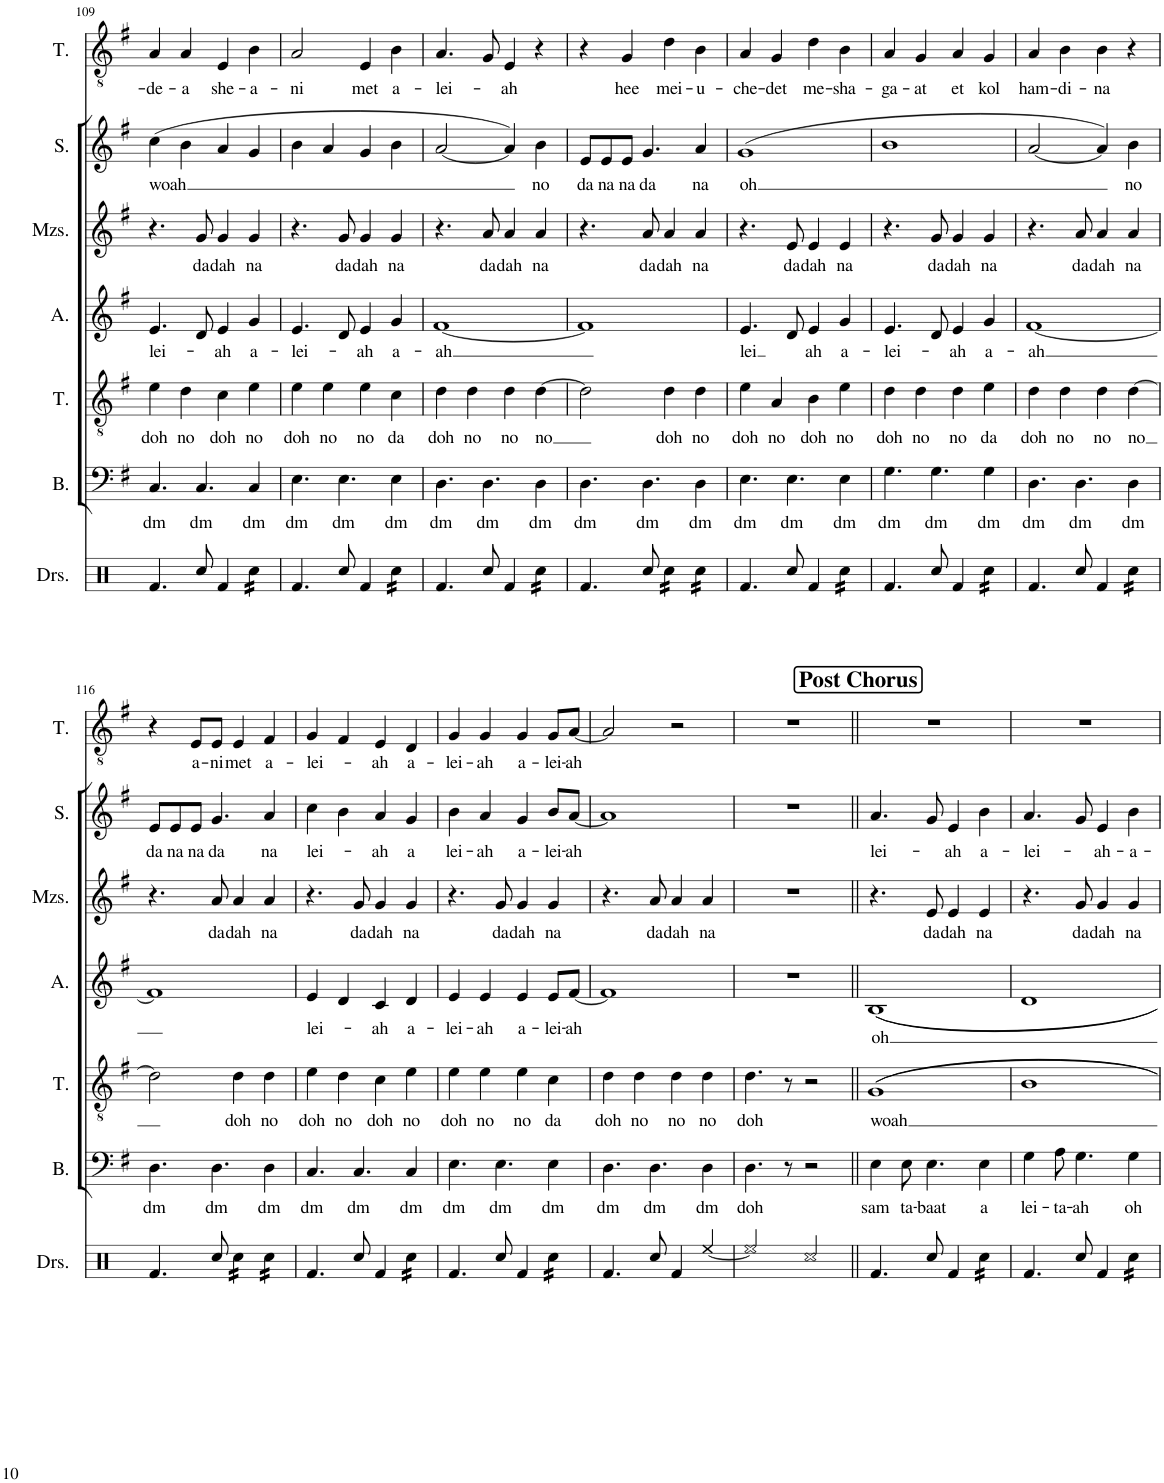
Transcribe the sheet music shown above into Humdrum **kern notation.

**kern	**text	**kern	**text	**kern	**text	**kern	**text	**kern	**text	**kern	**text
*part6	*part6	*part5	*part5	*part4	*part4	*part3	*part3	*part2	*part2	*part1	*part1
*staff6	*staff6	*staff5	*staff5	*staff4	*staff4	*staff3	*staff3	*staff2	*staff2	*staff1	*staff1
*I"Bass	*	*I"Tenor	*	*I"Alto	*	*I"Mezzo-soprano	*	*I"Soprano	*	*I"Tenor	*
*I'B.	*	*I'T.	*	*I'A.	*	*I'Mzs.	*	*I'S.	*	*I'T.	*
!!LO:PB:g=z
*clefF4	*	*clefGv2	*	*clefG2	*	*clefG2	*	*clefG2	*	*clefGv2	*
*k[f#]	*	*k[f#]	*	*k[f#]	*	*k[f#]	*	*k[f#]	*	*k[f#]	*
*M4/4	*	*M4/4	*	*M4/4	*	*M4/4	*	*M4/4	*	*M4/4	*
*met(c)	*	*met(c)	*	*met(c)	*	*met(c)	*	*met(c)	*	*met(c)	*
=109	=109	=109	=109	=109	=109	=109	=109	=109	=109	=109	=109
!	!LO:LY:b	!	!LO:LY:b	!	!LO:LY:b	!	!	!	!LO:LY:b	!	!LO:LY:b
4.C/	dm	4e\	doh	4.e/	lei-	4.r	.	(4cc\	woah	4A/	-de-
!	!	!	!LO:LY:b	!	!	!	!	!	!	!	!LO:LY:b
.	.	4d\	no	.	.	.	.	4b\	.	4A/	-a
!	!LO:LY:b	!	!	!	!	!	!LO:LY:b	!	!	!	!
4.C/	dm	.	.	8d/	.	8g/	da	.	.	.	.
!	!	!	!LO:LY:b	!	!LO:LY:b	!	!LO:LY:b	!	!	!	!LO:LY:b
.	.	4c\	doh	4e/	-ah	4g/	dah	4a/	.	4E/	she-
!	!LO:LY:b	!	!LO:LY:b	!	!LO:LY:b	!	!LO:LY:b	!	!	!	!LO:LY:b
4C/	dm	4e\	no	4g/	a-	4g/	na	4g/	.	4B\	-a-
=110	=110	=110	=110	=110	=110	=110	=110	=110	=110	=110	=110
!	!LO:LY:b	!	!LO:LY:b	!	!LO:LY:b	!	!	!	!	!	!LO:LY:b
4.E\	dm	4e\	doh	4.e/	-lei-	4.r	.	4b\	.	2A/	-ni
!	!	!	!LO:LY:b	!	!	!	!	!	!	!	!
.	.	4e\	no	.	.	.	.	4a/	.	.	.
!	!LO:LY:b	!	!	!	!	!	!LO:LY:b	!	!	!	!
4.E\	dm	.	.	8d/	.	8g/	da	.	.	.	.
!	!	!	!LO:LY:b	!	!LO:LY:b	!	!LO:LY:b	!	!	!	!LO:LY:b
.	.	4e\	no	4e/	-ah	4g/	dah	4g/	.	4E/	met
!	!LO:LY:b	!	!LO:LY:b	!	!LO:LY:b	!	!LO:LY:b	!	!	!	!LO:LY:b
4E\	dm	4c\	da	4g/	a-	4g/	na	4b\	.	4B\	a-
=111	=111	=111	=111	=111	=111	=111	=111	=111	=111	=111	=111
!	!LO:LY:b	!	!LO:LY:b	!	!LO:LY:b	!	!	!	!	!	!LO:LY:b
4.D\	dm	4d\	doh	[1f#	-ah	4.r	.	[2a/	.	4.A/	-lei-
!	!	!	!LO:LY:b	!	!	!	!	!	!	!	!
.	.	4d\	no	.	.	.	.	.	.	.	.
!	!LO:LY:b	!	!	!	!	!	!LO:LY:b	!	!	!	!
4.D\	dm	.	.	.	.	8a/	da	.	.	8G/	.
!	!	!	!LO:LY:b	!	!	!	!LO:LY:b	!	!	!	!LO:LY:b
.	.	4d\	no	.	.	4a/	dah	4a/])	.	4E/	-ah
!	!LO:LY:b	!	!LO:LY:b	!	!	!	!LO:LY:b	!	!LO:LY:b	!	!
4D\	dm	[4d\	no	.	.	4a/	na	4b\	no	4r	.
=112	=112	=112	=112	=112	=112	=112	=112	=112	=112	=112	=112
!	!LO:LY:b	!	!	!	!	!	!	!	!LO:LY:b	!	!
4.D\	dm	2d\]	.	1f#]	.	4.r	.	8e/L	da	4r	.
!	!	!	!	!	!	!	!	!	!LO:LY:b	!	!
.	.	.	.	.	.	.	.	8e/	na	.	.
!	!	!	!	!	!	!	!	!	!LO:LY:b	!	!LO:LY:b
.	.	.	.	.	.	.	.	8e/J	na	4G/	hee
!	!LO:LY:b	!	!	!	!	!	!LO:LY:b	!	!LO:LY:b	!	!
4.D\	dm	.	.	.	.	8a/	da	4.g/	da	.	.
!	!	!	!LO:LY:b	!	!	!	!LO:LY:b	!	!	!	!LO:LY:b
.	.	4d\	doh	.	.	4a/	dah	.	.	4d\	mei-
!	!LO:LY:b	!	!LO:LY:b	!	!	!	!LO:LY:b	!	!LO:LY:b	!	!LO:LY:b
4D\	dm	4d\	no	.	.	4a/	na	4a/	na	4B\	-u-
=113	=113	=113	=113	=113	=113	=113	=113	=113	=113	=113	=113
!	!LO:LY:b	!	!LO:LY:b	!	!LO:LY:b	!	!	!	!LO:LY:b	!	!LO:LY:b
4.E\	dm	4e\	doh	4.e/	-lei	4.r	.	(1g	oh	4A/	-che-
!	!	!	!LO:LY:b	!	!	!	!	!	!	!	!LO:LY:b
.	.	4A/	no	.	.	.	.	.	.	4G/	-det
!	!LO:LY:b	!	!	!	!	!	!LO:LY:b	!	!	!	!
4.E\	dm	.	.	8d/	.	8e/	da	.	.	.	.
!	!	!	!LO:LY:b	!	!LO:LY:b	!	!LO:LY:b	!	!	!	!LO:LY:b
.	.	4B\	doh	4e/	-ah	4e/	dah	.	.	4d\	me-
!	!LO:LY:b	!	!LO:LY:b	!	!LO:LY:b	!	!LO:LY:b	!	!	!	!LO:LY:b
4E\	dm	4e\	no	4g/	a-	4e/	na	.	.	4B\	-sha-
=114	=114	=114	=114	=114	=114	=114	=114	=114	=114	=114	=114
!	!LO:LY:b	!	!LO:LY:b	!	!LO:LY:b	!	!	!	!	!	!LO:LY:b
4.G\	dm	4d\	doh	4.e/	-lei-	4.r	.	1b	.	4A/	-ga-
!	!	!	!LO:LY:b	!	!	!	!	!	!	!	!LO:LY:b
.	.	4d\	no	.	.	.	.	.	.	4G/	-at
!	!LO:LY:b	!	!	!	!	!	!LO:LY:b	!	!	!	!
4.G\	dm	.	.	8d/	.	8g/	da	.	.	.	.
!	!	!	!LO:LY:b	!	!LO:LY:b	!	!LO:LY:b	!	!	!	!LO:LY:b
.	.	4d\	no	4e/	-ah	4g/	dah	.	.	4A/	et
!	!LO:LY:b	!	!LO:LY:b	!	!LO:LY:b	!	!LO:LY:b	!	!	!	!LO:LY:b
4G\	dm	4e\	da	4g/	a-	4g/	na	.	.	4G/	kol
=115	=115	=115	=115	=115	=115	=115	=115	=115	=115	=115	=115
!	!LO:LY:b	!	!LO:LY:b	!	!LO:LY:b	!	!	!	!	!	!LO:LY:b
4.D\	dm	4d\	doh	[1f#	-ah	4.r	.	[2a/	.	4A/	ham-
!	!	!	!LO:LY:b	!	!	!	!	!	!	!	!LO:LY:b
.	.	4d\	no	.	.	.	.	.	.	4B\	-di-
!	!LO:LY:b	!	!	!	!	!	!LO:LY:b	!	!	!	!
4.D\	dm	.	.	.	.	8a/	da	.	.	.	.
!	!	!	!LO:LY:b	!	!	!	!LO:LY:b	!	!	!	!LO:LY:b
.	.	4d\	no	.	.	4a/	dah	4a/])	.	4B\	-na
!	!LO:LY:b	!	!LO:LY:b	!	!	!	!LO:LY:b	!	!LO:LY:b	!	!
4D\	dm	[4d\	no	.	.	4a/	na	4b\	no	4r	.
!!LO:LB:g=z
=116	=116	=116	=116	=116	=116	=116	=116	=116	=116	=116	=116
!	!LO:LY:b	!	!	!	!	!	!	!	!LO:LY:b	!	!
4.D\	dm	2d\]	.	1f#]	.	4.r	.	8e/L	da	4r	.
!	!	!	!	!	!	!	!	!	!LO:LY:b	!	!
.	.	.	.	.	.	.	.	8e/	na	.	.
!	!	!	!	!	!	!	!	!	!LO:LY:b	!	!LO:LY:b
.	.	.	.	.	.	.	.	8e/J	na	8E/L	a-
!	!LO:LY:b	!	!	!	!	!	!LO:LY:b	!	!LO:LY:b	!	!LO:LY:b
4.D\	dm	.	.	.	.	8a/	da	4.g/	da	8E/J	-ni
!	!	!	!LO:LY:b	!	!	!	!LO:LY:b	!	!	!	!LO:LY:b
.	.	4d\	doh	.	.	4a/	dah	.	.	4E/	met
!	!LO:LY:b	!	!LO:LY:b	!	!	!	!LO:LY:b	!	!LO:LY:b	!	!LO:LY:b
4D\	dm	4d\	no	.	.	4a/	na	4a/	na	4F#/	a-
=117	=117	=117	=117	=117	=117	=117	=117	=117	=117	=117	=117
!	!LO:LY:b	!	!LO:LY:b	!	!LO:LY:b	!	!	!	!LO:LY:b	!	!LO:LY:b
4.C/	dm	4e\	doh	4e/	lei-	4.r	.	4cc\	lei-	4G/	-lei-
!	!	!	!LO:LY:b	!	!	!	!	!	!	!	!
.	.	4d\	no	4d/	.	.	.	4b\	.	4F#/	.
!	!LO:LY:b	!	!	!	!	!	!LO:LY:b	!	!	!	!
4.C/	dm	.	.	.	.	8g/	da	.	.	.	.
!	!	!	!LO:LY:b	!	!LO:LY:b	!	!LO:LY:b	!	!LO:LY:b	!	!LO:LY:b
.	.	4c\	doh	4c/	-ah	4g/	dah	4a/	-ah	4E/	-ah
!	!LO:LY:b	!	!LO:LY:b	!	!LO:LY:b	!	!LO:LY:b	!	!LO:LY:b	!	!LO:LY:b
4C/	dm	4e\	no	4d/	a-	4g/	na	4g/	a	4D/	a-
=118	=118	=118	=118	=118	=118	=118	=118	=118	=118	=118	=118
!	!LO:LY:b	!	!LO:LY:b	!	!LO:LY:b	!	!	!	!LO:LY:b	!	!LO:LY:b
4.E\	dm	4e\	doh	4e/	-lei-	4.r	.	4b\	lei-	4G/	-lei-
!	!	!	!LO:LY:b	!	!LO:LY:b	!	!	!	!LO:LY:b	!	!LO:LY:b
.	.	4e\	no	4e/	-ah	.	.	4a/	-ah	4G/	-ah
!	!LO:LY:b	!	!	!	!	!	!LO:LY:b	!	!	!	!
4.E\	dm	.	.	.	.	8g/	da	.	.	.	.
!	!	!	!LO:LY:b	!	!LO:LY:b	!	!LO:LY:b	!	!LO:LY:b	!	!LO:LY:b
.	.	4e\	no	4e/	a-	4g/	dah	4g/	a-	4G/	a-
!	!LO:LY:b	!	!LO:LY:b	!	!LO:LY:b	!	!LO:LY:b	!	!LO:LY:b	!	!LO:LY:b
4E\	dm	4c\	da	8e/L	-lei-	4g/	na	8b/L	-lei-	8G/L	-lei-
!	!	!	!	!	!LO:LY:b	!	!	!	!LO:LY:b	!	!LO:LY:b
.	.	.	.	[8f#/J	-ah	.	.	[8a/J	-ah	[8A/J	-ah
=119	=119	=119	=119	=119	=119	=119	=119	=119	=119	=119	=119
!	!LO:LY:b	!	!LO:LY:b	!	!	!	!	!	!	!	!
4.D\	dm	4d\	doh	1f#]	.	4.r	.	1a]	.	2A/]	.
!	!	!	!LO:LY:b	!	!	!	!	!	!	!	!
.	.	4d\	no	.	.	.	.	.	.	.	.
!	!LO:LY:b	!	!	!	!	!	!LO:LY:b	!	!	!	!
4.D\	dm	.	.	.	.	8a/	da	.	.	.	.
!	!	!	!LO:LY:b	!	!	!	!LO:LY:b	!	!	!	!
.	.	4d\	no	.	.	4a/	dah	.	.	2r	.
!	!LO:LY:b	!	!LO:LY:b	!	!	!	!LO:LY:b	!	!	!	!
4D\	dm	4d\	no	.	.	4a/	na	.	.	.	.
=120	=120	=120	=120	=120	=120	=120	=120	=120	=120	=120	=120
!	!LO:LY:b	!	!LO:LY:b	!	!	!	!	!	!	!	!
4.D\	doh	4.d\	doh	1r	.	1r	.	1r	.	1r	.
8r	.	8r	.	.	.	.	.	.	.	.	.
2r	.	2r	.	.	.	.	.	.	.	.	.
!!LO:REH:place=s1:a:B:cj:fs=14:t=Post Chorus
=121||	=121||	=121||	=121||	=121||	=121||	=121||	=121||	=121||	=121||	=121||	=121||
!	!LO:LY:b	!	!LO:LY:b	!	!LO:LY:b	!	!	!	!LO:LY:b	!	!
4E\	sam	1G	-woah	1B	oh	4.r	.	4.a/	lei-	1r	.
!	!LO:LY:b	!	!	!	!	!	!	!	!	!	!
8E\	ta-	.	.	.	.	.	.	.	.	.	.
!	!LO:LY:b	!	!	!	!	!	!LO:LY:b	!	!	!	!
4.E\	-baat	.	.	.	.	8e/	da	8g/	.	.	.
!	!	!	!	!	!	!	!LO:LY:b	!	!LO:LY:b	!	!
.	.	.	.	.	.	4e/	dah	4e/	-ah	.	.
!	!LO:LY:b	!	!	!	!	!	!LO:LY:b	!	!LO:LY:b	!	!
4E\	a	.	.	.	.	4e/	na	4b\	a-	.	.
=122	=122	=122	=122	=122	=122	=122	=122	=122	=122	=122	=122
!	!LO:LY:b	!	!	!	!	!	!	!	!LO:LY:b	!	!
4G\	lei-	1B	.	1d	.	4.r	.	4.a/	-lei-	1r	.
!	!LO:LY:b	!	!	!	!	!	!	!	!	!	!
8A\	-ta-	.	.	.	.	.	.	.	.	.	.
!	!LO:LY:b	!	!	!	!	!	!LO:LY:b	!	!	!	!
4.G\	-ah	.	.	.	.	8g/	da	8g/	.	.	.
!	!	!	!	!	!	!	!LO:LY:b	!	!LO:LY:b	!	!
.	.	.	.	.	.	4g/	dah	4e/	-ah-	.	.
!	!LO:LY:b	!	!	!	!	!	!LO:LY:b	!	!LO:LY:b	!	!
4G\	oh	.	.	.	.	4g/	na	4b\	-a-	.	.
=	=	=	=	=	=	=	=	=	=	=	=
*-	*-	*-	*-	*-	*-	*-	*-	*-	*-	*-	*-
